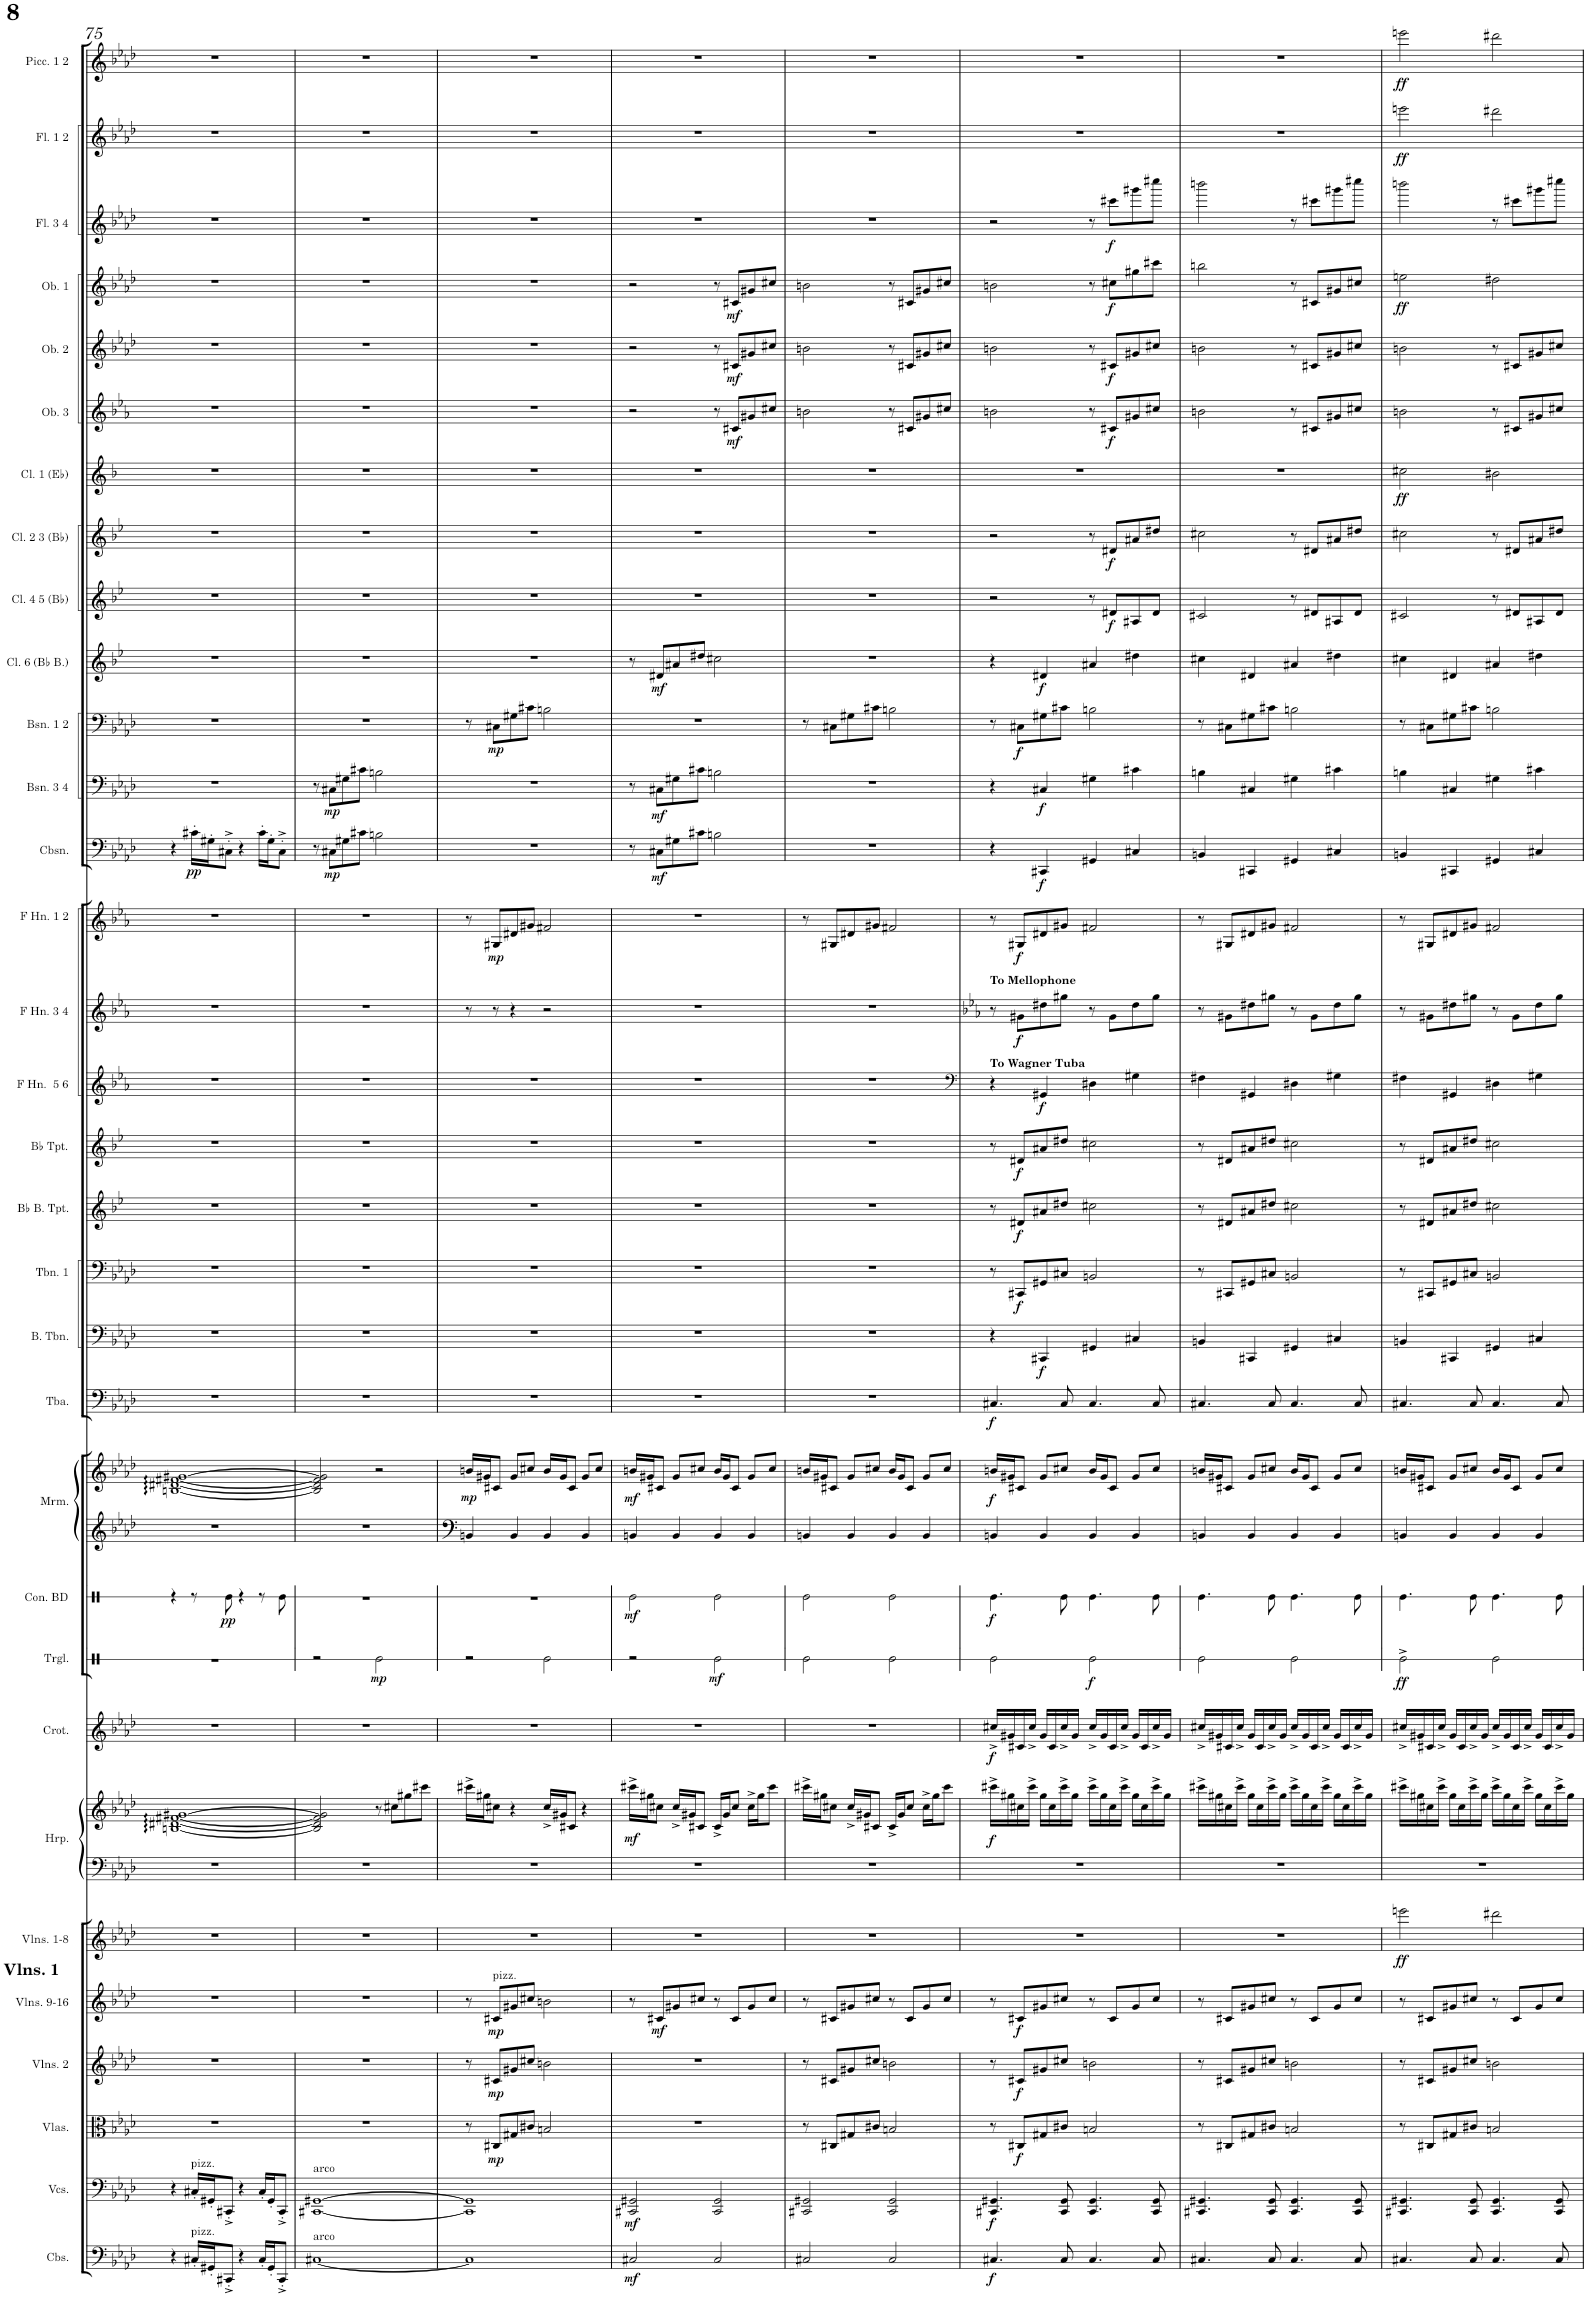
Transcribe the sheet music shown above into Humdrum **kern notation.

**kern	**dynam	**kern	**dynam	**kern	**dynam	**kern	**dynam	**kern	**dynam	**kern	**dynam	**kern	**kern	**dynam	**kern	**dynam	**kern	**dynam	**kern	**dynam	**kern	**kern	**dynam	**kern	**dynam	**kern	**dynam	**kern	**dynam	**kern	**dynam	**kern	**dynam	**kern	**dynam	**kern	**dynam	**kern	**dynam	**kern	**dynam	**kern	**dynam	**kern	**dynam	**kern	**dynam	**kern	**dynam	**kern	**dynam	**kern	**dynam	**kern	**dynam	**kern	**dynam	**kern	**dynam	**kern	**dynam	**kern	**dynam	**kern	**dynam
*part32	*part32	*part31	*part31	*part30	*part30	*part29	*part29	*part28	*part28	*part27	*part27	*part26	*part26	*part26	*part25	*part25	*part24	*part24	*part23	*part23	*part22	*part22	*part22	*part21	*part21	*part20	*part20	*part19	*part19	*part18	*part18	*part17	*part17	*part16	*part16	*part15	*part15	*part14	*part14	*part13	*part13	*part12	*part12	*part11	*part11	*part10	*part10	*part9	*part9	*part8	*part8	*part7	*part7	*part6	*part6	*part5	*part5	*part4	*part4	*part3	*part3	*part2	*part2	*part1	*part1
*staff34	*staff34	*staff33	*staff33	*staff32	*staff32	*staff31	*staff31	*staff30	*staff30	*staff29	*staff29	*staff28	*staff27	*staff27/28	*staff26	*staff26	*staff25	*staff25	*staff24	*staff24	*staff23	*staff22	*staff22/23	*staff21	*staff21	*staff20	*staff20	*staff19	*staff19	*staff18	*staff18	*staff17	*staff17	*staff16	*staff16	*staff15	*staff15	*staff14	*staff14	*staff13	*staff13	*staff12	*staff12	*staff11	*staff11	*staff10	*staff10	*staff9	*staff9	*staff8	*staff8	*staff7	*staff7	*staff6	*staff6	*staff5	*staff5	*staff4	*staff4	*staff3	*staff3	*staff2	*staff2	*staff1	*staff1
*I"Contrabasses	*	*I"Violoncellos	*	*I"Violas	*	*I"Violins 2	*	*I"Violins 1	*	*I"Violins 1-8	*	*I"Harp	*	*	*I"Crotales	*	*I"Triangle	*	*I"Concert Bass Drum	*	*I"Marimba	*	*	*I"Tuba	*	*I"Trombone 2	*	*I"Trombone 1	*	*I"Bb Bass Trumpet	*	*I"Bb Trumpet	*	*I"F Horn 5 &amp; 6	*	*I"F Horn 3 &amp; 4	*	*I"F Horn 1 &amp; 2	*	*I"Contrabassoon	*	*I"Bassoon 3 &amp; 4	*	*I"Bassoon 1 &amp; 2	*	*I"Clarinet 6 (Bb Bass)	*	*I"Clarinet 4 &amp; 5 (Bb)	*	*I"Clarinet 2 &amp; 3 (Bb)	*	*I"Clarinet 1 (Eb)	*	*I"Oboe 3 (E. Hn.)	*	*I"Oboe 2	*	*I"Oboe 1	*	*I"Flute 3 &amp; 4	*	*I"Flute 1 &amp; 2	*	*I"Piccolo 1 &amp; 2	*
*I'Cbs.	*	*I'Vcs.	*	*I'Vlas.	*	*I'Vlns. 2	*	*I'Vlns. 1	*	*I'Vlns. 1-8	*	*I'Hrp.	*	*	*I'Crot.	*	*I'Trgl.	*	*I'Con. BD	*	*I'Mrm.	*	*	*I'Tba.	*	*I'Tbn. 2	*	*I'Tbn. 1	*	*I'Bb B. Tpt.	*	*I'Bb Tpt.	*	*I'F Hn. 5 6	*	*I'F Hn. 3 4	*	*I'F Hn. 1 2	*	*I'Cbsn.	*	*I'Bsn. 3 4	*	*I'Bsn. 1 2	*	*I'Cl. 6 (Bb B.)	*	*I'Cl. 4 5 (Bb)	*	*I'Cl. 2 3 (Bb)	*	*I'Cl. 1 (Eb)	*	*I'Ob. 3	*	*I'Ob. 2	*	*I'Ob. 1	*	*I'Fl. 3 4	*	*I'Fl. 1 2	*	*I'Picc. 1 2	*
!!LO:PB:g=z
*clefF4	*	*clefF4	*	*clefC3	*	*clefG2	*	*clefG2	*	*clefG2	*	*clefF4	*clefG2	*	*clefG2	*	*clefX	*	*clefX	*	*clefG2	*clefG2	*	*clefF4	*	*clefF4	*	*clefF4	*	*clefG2	*	*clefG2	*	*clefG2	*	*clefF4	*	*clefF4	*	*clefF4	*	*clefF4	*	*clefF4	*	*clefG2	*	*clefG2	*	*clefG2	*	*clefG2	*	*clefG2	*	*clefG2	*	*clefG2	*	*clefG2	*	*clefG2	*	*clefG2	*
*Trd7c12	*	*	*	*	*	*	*	*	*	*	*	*	*	*	*Trd-14c-24	*	*	*	*	*	*	*	*	*	*	*	*	*	*	*Trd8c14	*	*Trd1c2	*	*Trd4c7	*	*Trd4c7	*	*Trd4c7	*	*Trd7c12	*	*	*	*	*	*Trd8c14	*	*Trd1c2	*	*Trd1c2	*	*Trd-2c-3	*	*Trd4c7	*	*	*	*	*	*	*	*	*	*Trd-7c-12	*
*k[b-e-a-d-]	*	*k[b-e-a-d-]	*	*k[b-e-a-d-]	*	*k[b-e-a-d-]	*	*k[b-e-a-d-]	*	*k[b-e-a-d-]	*	*k[b-e-a-d-]	*k[b-e-a-d-]	*	*k[b-e-a-d-]	*	*k[]	*	*k[]	*	*k[b-e-a-d-]	*k[b-e-a-d-]	*	*k[b-e-a-d-]	*	*k[b-e-a-d-]	*	*k[b-e-a-d-]	*	*k[b-e-]	*	*k[b-e-]	*	*k[b-e-a-]	*	*k[b-e-a-]	*	*k[b-e-a-]	*	*k[b-e-a-d-]	*	*k[b-e-a-d-]	*	*k[b-e-a-d-]	*	*k[b-e-]	*	*k[b-e-]	*	*k[b-e-]	*	*k[b-]	*	*k[b-e-a-]	*	*k[b-e-a-d-]	*	*k[b-e-a-d-]	*	*k[b-e-a-d-]	*	*k[b-e-a-d-]	*	*k[b-e-a-d-]	*
*M4/4	*	*M4/4	*	*M4/4	*	*M4/4	*	*M4/4	*	*M4/4	*	*M4/4	*M4/4	*	*M4/4	*	*M4/4	*	*M4/4	*	*M4/4	*M4/4	*	*M4/4	*	*M4/4	*	*M4/4	*	*M4/4	*	*M4/4	*	*M4/4	*	*M4/4	*	*M4/4	*	*M4/4	*	*M4/4	*	*M4/4	*	*M4/4	*	*M4/4	*	*M4/4	*	*M4/4	*	*M4/4	*	*M4/4	*	*M4/4	*	*M4/4	*	*M4/4	*	*M4/4	*
=75	=75	=75	=75	=75	=75	=75	=75	=75	=75	=75	=75	=75	=75	=75	=75	=75	=75	=75	=75	=75	=75	=75	=75	=75	=75	=75	=75	=75	=75	=75	=75	=75	=75	=75	=75	=75	=75	=75	=75	=75	=75	=75	=75	=75	=75	=75	=75	=75	=75	=75	=75	=75	=75	=75	=75	=75	=75	=75	=75	=75	=75	=75	=75	=75	=75
!	!	!	!	!	!	!	!	!	!	!LO:TX:b:B:t=Vlns. 1	!	!	!	!	!	!	!	!	!	!	!	!	!	!	!	!	!	!	!	!	!	!	!	!	!	!	!	!	!	!	!	!	!	!	!	!	!	!	!	!	!	!	!	!	!	!	!	!	!	!	!	!	!	!	!
4r	.	4r	.	1r	.	1r	.	1r	.	1r	.	1r	[1Bn [1d#X [1f#X [1g#X	.	1r	.	1r	.	4r	.	1r	[1Bn [1d#X [1f#X [1g#X	.	1r	.	1r	.	1r	.	1r	.	1r	.	1r	.	1r	.	1r	.	4r	.	1r	.	1r	.	1r	.	1r	.	1r	.	1r	.	1r	.	1r	.	1r	.	1r	.	1r	.	1r	.
!	!	!LO:TX:a:t=pizz.	!	!	!	!	!	!	!	!	!	!	!	!	!	!	!	!	!	!	!	!	!	!	!	!	!	!	!	!	!	!	!	!	!	!	!	!	!	!	!	!	!	!	!	!	!	!	!	!	!	!	!	!	!	!	!	!	!	!	!	!	!	!	!
!LO:TX:a:t=pizz.	!	!	!	!	!	!	!	!	!	!	!	!	!	!	!	!	!	!	!	!	!	!	!	!	!	!	!	!	!	!	!	!	!	!	!	!	!	!	!	!	!	!	!	!	!	!	!	!	!	!	!	!	!	!	!	!	!	!	!	!	!	!	!	!	!
!	!	!	!	!	!	!	!	!	!	!	!	!	!	!	!	!	!	!	!	!	!	!	!	!	!	!	!	!	!	!	!	!	!	!	!	!	!	!	!	!	!LO:DY:b	!	!	!	!	!	!	!	!	!	!	!	!	!	!	!	!	!	!	!	!	!	!	!	!
16C#X'/LL	.	16C#X'/LL	.	.	.	.	.	.	.	.	.	.	.	.	.	.	.	.	8r	.	.	.	.	.	.	.	.	.	.	.	.	.	.	.	.	.	.	.	.	16c#X'\LL	pp	.	.	.	.	.	.	.	.	.	.	.	.	.	.	.	.	.	.	.	.	.	.	.	.
16GG#X'/J	.	16GG#X'/J	.	.	.	.	.	.	.	.	.	.	.	.	.	.	.	.	.	.	.	.	.	.	.	.	.	.	.	.	.	.	.	.	.	.	.	.	.	16G#X'\J	.	.	.	.	.	.	.	.	.	.	.	.	.	.	.	.	.	.	.	.	.	.	.	.	.
!	!	!	!	!	!	!	!	!	!	!	!	!	!	!	!	!	!	!	!	!LO:DY:b	!	!	!	!	!	!	!	!	!	!	!	!	!	!	!	!	!	!	!	!	!	!	!	!	!	!	!	!	!	!	!	!	!	!	!	!	!	!	!	!	!	!	!	!	!
8CC#X'^/J	.	8CC#X'^/J	.	.	.	.	.	.	.	.	.	.	.	.	.	.	.	.	8Re\	pp	.	.	.	.	.	.	.	.	.	.	.	.	.	.	.	.	.	.	.	8C#X'^\J	.	.	.	.	.	.	.	.	.	.	.	.	.	.	.	.	.	.	.	.	.	.	.	.	.
4r	.	4r	.	.	.	.	.	.	.	.	.	.	.	.	.	.	.	.	4r	.	.	.	.	.	.	.	.	.	.	.	.	.	.	.	.	.	.	.	.	4r	.	.	.	.	.	.	.	.	.	.	.	.	.	.	.	.	.	.	.	.	.	.	.	.	.
16C#'/LL	.	16C#'/LL	.	.	.	.	.	.	.	.	.	.	.	.	.	.	.	.	8r	.	.	.	.	.	.	.	.	.	.	.	.	.	.	.	.	.	.	.	.	16c#'\LL	.	.	.	.	.	.	.	.	.	.	.	.	.	.	.	.	.	.	.	.	.	.	.	.	.
16GG#'/J	.	16GG#'/J	.	.	.	.	.	.	.	.	.	.	.	.	.	.	.	.	.	.	.	.	.	.	.	.	.	.	.	.	.	.	.	.	.	.	.	.	.	16G#'\J	.	.	.	.	.	.	.	.	.	.	.	.	.	.	.	.	.	.	.	.	.	.	.	.	.
8CC#'^/J	.	8CC#'^/J	.	.	.	.	.	.	.	.	.	.	.	.	.	.	.	.	8Re\	.	.	.	.	.	.	.	.	.	.	.	.	.	.	.	.	.	.	.	.	8C#'^\J	.	.	.	.	.	.	.	.	.	.	.	.	.	.	.	.	.	.	.	.	.	.	.	.	.
=76	=76	=76	=76	=76	=76	=76	=76	=76	=76	=76	=76	=76	=76	=76	=76	=76	=76	=76	=76	=76	=76	=76	=76	=76	=76	=76	=76	=76	=76	=76	=76	=76	=76	=76	=76	=76	=76	=76	=76	=76	=76	=76	=76	=76	=76	=76	=76	=76	=76	=76	=76	=76	=76	=76	=76	=76	=76	=76	=76	=76	=76	=76	=76	=76	=76
!	!	!LO:TX:a:t=arco	!	!	!	!	!	!	!	!	!	!	!	!	!	!	!	!	!	!	!	!	!	!	!	!	!	!	!	!	!	!	!	!	!	!	!	!	!	!	!	!	!	!	!	!	!	!	!	!	!	!	!	!	!	!	!	!	!	!	!	!	!	!	!
!LO:TX:a:t=arco	!	!	!	!	!	!	!	!	!	!	!	!	!	!	!	!	!	!	!	!	!	!	!	!	!	!	!	!	!	!	!	!	!	!	!	!	!	!	!	!	!	!	!	!	!	!	!	!	!	!	!	!	!	!	!	!	!	!	!	!	!	!	!	!	!
[1C#X	.	[1CC#X [1GG#X	.	1r	.	1r	.	1r	.	1r	.	1r	2B/] 2d#/] 2f#/] 2g#/]	.	1r	.	2r	.	1r	.	1r	2B/] 2d#/] 2f#/] 2g#/]	.	1r	.	1r	.	1r	.	1r	.	1r	.	1r	.	1r	.	1r	.	8r	.	8r	.	1r	.	1r	.	1r	.	1r	.	1r	.	1r	.	1r	.	1r	.	1r	.	1r	.	1r	.
!	!	!	!	!	!	!	!	!	!	!	!	!	!	!	!	!	!	!	!	!	!	!	!	!	!	!	!	!	!	!	!	!	!	!	!	!	!	!	!	!	!LO:DY:b	!	!LO:DY:b	!	!	!	!	!	!	!	!	!	!	!	!	!	!	!	!	!	!	!	!	!	!
.	.	.	.	.	.	.	.	.	.	.	.	.	.	.	.	.	.	.	.	.	.	.	.	.	.	.	.	.	.	.	.	.	.	.	.	.	.	.	.	8C#X\L	mp	8C#X\L	mp	.	.	.	.	.	.	.	.	.	.	.	.	.	.	.	.	.	.	.	.	.	.
.	.	.	.	.	.	.	.	.	.	.	.	.	.	.	.	.	.	.	.	.	.	.	.	.	.	.	.	.	.	.	.	.	.	.	.	.	.	.	.	8G#X\	.	8G#X\	.	.	.	.	.	.	.	.	.	.	.	.	.	.	.	.	.	.	.	.	.	.	.
.	.	.	.	.	.	.	.	.	.	.	.	.	.	.	.	.	.	.	.	.	.	.	.	.	.	.	.	.	.	.	.	.	.	.	.	.	.	.	.	8c#X\J	.	8c#X\J	.	.	.	.	.	.	.	.	.	.	.	.	.	.	.	.	.	.	.	.	.	.	.
!	!	!	!	!	!	!	!	!	!	!	!	!	!	!	!	!	!	!LO:DY:b	!	!	!	!	!	!	!	!	!	!	!	!	!	!	!	!	!	!	!	!	!	!	!	!	!	!	!	!	!	!	!	!	!	!	!	!	!	!	!	!	!	!	!	!	!	!	!
.	.	.	.	.	.	.	.	.	.	.	.	.	8r	.	.	.	2Re\	mp	.	.	.	2r	.	.	.	.	.	.	.	.	.	.	.	.	.	.	.	.	.	2Bn\	.	2Bn\	.	.	.	.	.	.	.	.	.	.	.	.	.	.	.	.	.	.	.	.	.	.	.
.	.	.	.	.	.	.	.	.	.	.	.	.	8cc#X\L	.	.	.	.	.	.	.	.	.	.	.	.	.	.	.	.	.	.	.	.	.	.	.	.	.	.	.	.	.	.	.	.	.	.	.	.	.	.	.	.	.	.	.	.	.	.	.	.	.	.	.	.
.	.	.	.	.	.	.	.	.	.	.	.	.	8gg#X\	.	.	.	.	.	.	.	.	.	.	.	.	.	.	.	.	.	.	.	.	.	.	.	.	.	.	.	.	.	.	.	.	.	.	.	.	.	.	.	.	.	.	.	.	.	.	.	.	.	.	.	.
.	.	.	.	.	.	.	.	.	.	.	.	.	8ccc#X\J	.	.	.	.	.	.	.	.	.	.	.	.	.	.	.	.	.	.	.	.	.	.	.	.	.	.	.	.	.	.	.	.	.	.	.	.	.	.	.	.	.	.	.	.	.	.	.	.	.	.	.	.
=77	=77	=77	=77	=77	=77	=77	=77	=77	=77	=77	=77	=77	=77	=77	=77	=77	=77	=77	=77	=77	=77	=77	=77	=77	=77	=77	=77	=77	=77	=77	=77	=77	=77	=77	=77	=77	=77	=77	=77	=77	=77	=77	=77	=77	=77	=77	=77	=77	=77	=77	=77	=77	=77	=77	=77	=77	=77	=77	=77	=77	=77	=77	=77	=77	=77
!	!	!	!	!	!	!	!	!	!	!	!	!	!	!	!	!	!	!	!	!	!	!	!LO:DY:b	!	!	!	!	!	!	!	!	!	!	!	!	!	!	!	!	!	!	!	!	!	!	!	!	!	!	!	!	!	!	!	!	!	!	!	!	!	!	!	!	!	!
1C#]	.	1CC#] 1GG#]	.	8r	.	8r	.	8r	.	1r	.	1r	16ccc#X^\LL	.	1r	.	2r	.	1r	.	4BBn/	16bn/LL	mp	1r	.	1r	.	1r	.	1r	.	1r	.	1r	.	8r	.	8r	.	1r	.	1r	.	8r	.	1r	.	1r	.	1r	.	1r	.	1r	.	1r	.	1r	.	1r	.	1r	.	1r	.
.	.	.	.	.	.	.	.	.	.	.	.	.	16gg#X\J	.	.	.	.	.	.	.	.	16g#X/J	.	.	.	.	.	.	.	.	.	.	.	.	.	.	.	.	.	.	.	.	.	.	.	.	.	.	.	.	.	.	.	.	.	.	.	.	.	.	.	.	.	.	.
!	!	!	!	!	!	!	!	!LO:TX:a:t=pizz.	!	!	!	!	!	!	!	!	!	!	!	!	!	!	!	!	!	!	!	!	!	!	!	!	!	!	!	!	!	!	!	!	!	!	!	!	!	!	!	!	!	!	!	!	!	!	!	!	!	!	!	!	!	!	!	!	!
!	!	!	!	!	!LO:DY:b	!	!LO:DY:b	!	!LO:DY:b	!	!	!	!	!	!	!	!	!	!	!	!	!	!	!	!	!	!	!	!	!	!	!	!	!	!	!	!	!	!LO:DY:b	!	!	!	!	!	!LO:DY:b	!	!	!	!	!	!	!	!	!	!	!	!	!	!	!	!	!	!	!	!
.	.	.	.	8C#X/L	mp	8c#X/L	mp	8c#X/L	mp	.	.	.	8cc#X\J	.	.	.	.	.	.	.	.	8c#X/J	.	.	.	.	.	.	.	.	.	.	.	.	.	8r	.	8G#X/L	mp	.	.	.	.	8C#X\L	mp	.	.	.	.	.	.	.	.	.	.	.	.	.	.	.	.	.	.	.	.
.	.	.	.	8G#X/	.	8g#X/	.	8g#X/	.	.	.	.	4r	.	.	.	.	.	.	.	4BB/	8g#/L	.	.	.	.	.	.	.	.	.	.	.	.	.	4r	.	8d#X/	.	.	.	.	.	8G#X\	.	.	.	.	.	.	.	.	.	.	.	.	.	.	.	.	.	.	.	.	.
.	.	.	.	8c#X/J	.	8cc#X/J	.	8cc#X/J	.	.	.	.	.	.	.	.	.	.	.	.	.	8cc#X/J	.	.	.	.	.	.	.	.	.	.	.	.	.	.	.	8g#X/J	.	.	.	.	.	8c#X\J	.	.	.	.	.	.	.	.	.	.	.	.	.	.	.	.	.	.	.	.	.
.	.	.	.	2Bn/	.	2bn\	.	2bn\	.	.	.	.	16cc#^/LL	.	.	.	2Re\	.	.	.	4BB/	16b/LL	.	.	.	.	.	.	.	.	.	.	.	.	.	2r	.	2f#X/	.	.	.	.	.	2Bn\	.	.	.	.	.	.	.	.	.	.	.	.	.	.	.	.	.	.	.	.	.
.	.	.	.	.	.	.	.	.	.	.	.	.	16g#X/J	.	.	.	.	.	.	.	.	16g#/J	.	.	.	.	.	.	.	.	.	.	.	.	.	.	.	.	.	.	.	.	.	.	.	.	.	.	.	.	.	.	.	.	.	.	.	.	.	.	.	.	.	.	.
.	.	.	.	.	.	.	.	.	.	.	.	.	8c#X/J	.	.	.	.	.	.	.	.	8c#/J	.	.	.	.	.	.	.	.	.	.	.	.	.	.	.	.	.	.	.	.	.	.	.	.	.	.	.	.	.	.	.	.	.	.	.	.	.	.	.	.	.	.	.
.	.	.	.	.	.	.	.	.	.	.	.	.	4r	.	.	.	.	.	.	.	4BB/	8g#/L	.	.	.	.	.	.	.	.	.	.	.	.	.	.	.	.	.	.	.	.	.	.	.	.	.	.	.	.	.	.	.	.	.	.	.	.	.	.	.	.	.	.	.
.	.	.	.	.	.	.	.	.	.	.	.	.	.	.	.	.	.	.	.	.	.	8cc#/J	.	.	.	.	.	.	.	.	.	.	.	.	.	.	.	.	.	.	.	.	.	.	.	.	.	.	.	.	.	.	.	.	.	.	.	.	.	.	.	.	.	.	.
=78	=78	=78	=78	=78	=78	=78	=78	=78	=78	=78	=78	=78	=78	=78	=78	=78	=78	=78	=78	=78	=78	=78	=78	=78	=78	=78	=78	=78	=78	=78	=78	=78	=78	=78	=78	=78	=78	=78	=78	=78	=78	=78	=78	=78	=78	=78	=78	=78	=78	=78	=78	=78	=78	=78	=78	=78	=78	=78	=78	=78	=78	=78	=78	=78	=78
!	!LO:DY:b	!	!LO:DY:b	!	!	!	!	!	!	!	!	!	!	!LO:DY:b	!	!	!	!	!	!LO:DY:b	!	!	!LO:DY:b	!	!	!	!	!	!	!	!	!	!	!	!	!	!	!	!	!	!	!	!	!	!	!	!	!	!	!	!	!	!	!	!	!	!	!	!	!	!	!	!	!	!
2C#X/	mf	2CC#X/ 2GG#X/	mf	1r	.	1r	.	8r	.	1r	.	1r	16ccc#X^\LL	mf	1r	.	2r	.	2Re\	mf	4BBn/	16bn/LL	mf	1r	.	1r	.	1r	.	1r	.	1r	.	1r	.	1r	.	1r	.	8r	.	8r	.	1r	.	8r	.	1r	.	1r	.	1r	.	2r	.	2r	.	2r	.	1r	.	1r	.	1r	.
.	.	.	.	.	.	.	.	.	.	.	.	.	16gg#X\J	.	.	.	.	.	.	.	.	16g#X/J	.	.	.	.	.	.	.	.	.	.	.	.	.	.	.	.	.	.	.	.	.	.	.	.	.	.	.	.	.	.	.	.	.	.	.	.	.	.	.	.	.	.	.
!	!	!	!	!	!	!	!	!	!LO:DY:b	!	!	!	!	!	!	!	!	!	!	!	!	!	!	!	!	!	!	!	!	!	!	!	!	!	!	!	!	!	!	!	!LO:DY:b	!	!LO:DY:b	!	!	!	!LO:DY:b	!	!	!	!	!	!	!	!	!	!	!	!	!	!	!	!	!	!
.	.	.	.	.	.	.	.	8c#X/L	mf	.	.	.	8cc#X\J	.	.	.	.	.	.	.	.	8c#X/J	.	.	.	.	.	.	.	.	.	.	.	.	.	.	.	.	.	8C#X\L	mf	8C#X\L	mf	.	.	8d#X/L	mf	.	.	.	.	.	.	.	.	.	.	.	.	.	.	.	.	.	.
.	.	.	.	.	.	.	.	8g#X/	.	.	.	.	16cc#^/LL	.	.	.	.	.	.	.	4BB/	8g#/L	.	.	.	.	.	.	.	.	.	.	.	.	.	.	.	.	.	8G#X\	.	8G#X\	.	.	.	8a#X/	.	.	.	.	.	.	.	.	.	.	.	.	.	.	.	.	.	.	.
.	.	.	.	.	.	.	.	.	.	.	.	.	16g#X/J	.	.	.	.	.	.	.	.	.	.	.	.	.	.	.	.	.	.	.	.	.	.	.	.	.	.	.	.	.	.	.	.	.	.	.	.	.	.	.	.	.	.	.	.	.	.	.	.	.	.	.	.
.	.	.	.	.	.	.	.	8cc#X/J	.	.	.	.	8c#X/J	.	.	.	.	.	.	.	.	8cc#X/J	.	.	.	.	.	.	.	.	.	.	.	.	.	.	.	.	.	8c#X\J	.	8c#X\J	.	.	.	8dd#X/J	.	.	.	.	.	.	.	.	.	.	.	.	.	.	.	.	.	.	.
!	!	!	!	!	!	!	!	!	!	!	!	!	!	!	!	!	!	!LO:DY:b	!	!	!	!	!	!	!	!	!	!	!	!	!	!	!	!	!	!	!	!	!	!	!	!	!	!	!	!	!	!	!	!	!	!	!	!	!	!	!	!	!	!	!	!	!	!	!
2C#/	.	2CC#/ 2GG#/	.	.	.	.	.	8r	.	.	.	.	16c#^/LL	.	.	.	2Re\	mf	2Re\	.	4BB/	16b/LL	.	.	.	.	.	.	.	.	.	.	.	.	.	.	.	.	.	2Bn\	.	2Bn\	.	.	.	2cc#X\	.	.	.	.	.	.	.	8r	.	8r	.	8r	.	.	.	.	.	.	.
.	.	.	.	.	.	.	.	.	.	.	.	.	16g#/J	.	.	.	.	.	.	.	.	16g#/J	.	.	.	.	.	.	.	.	.	.	.	.	.	.	.	.	.	.	.	.	.	.	.	.	.	.	.	.	.	.	.	.	.	.	.	.	.	.	.	.	.	.	.
!	!	!	!	!	!	!	!	!	!	!	!	!	!	!	!	!	!	!	!	!	!	!	!	!	!	!	!	!	!	!	!	!	!	!	!	!	!	!	!	!	!	!	!	!	!	!	!	!	!	!	!	!	!	!	!LO:DY:b	!	!LO:DY:b	!	!LO:DY:b	!	!	!	!	!	!
.	.	.	.	.	.	.	.	8c#/L	.	.	.	.	8cc#/J	.	.	.	.	.	.	.	.	8c#/J	.	.	.	.	.	.	.	.	.	.	.	.	.	.	.	.	.	.	.	.	.	.	.	.	.	.	.	.	.	.	.	8c#X/L	mf	8c#X/L	mf	8c#X/L	mf	.	.	.	.	.	.
.	.	.	.	.	.	.	.	8g#/	.	.	.	.	16cc#^\LL	.	.	.	.	.	.	.	4BB/	8g#/L	.	.	.	.	.	.	.	.	.	.	.	.	.	.	.	.	.	.	.	.	.	.	.	.	.	.	.	.	.	.	.	8g#X/	.	8g#X/	.	8g#X/	.	.	.	.	.	.	.
.	.	.	.	.	.	.	.	.	.	.	.	.	16gg#\J	.	.	.	.	.	.	.	.	.	.	.	.	.	.	.	.	.	.	.	.	.	.	.	.	.	.	.	.	.	.	.	.	.	.	.	.	.	.	.	.	.	.	.	.	.	.	.	.	.	.	.	.
.	.	.	.	.	.	.	.	8cc#/J	.	.	.	.	8ccc#\J	.	.	.	.	.	.	.	.	8cc#/J	.	.	.	.	.	.	.	.	.	.	.	.	.	.	.	.	.	.	.	.	.	.	.	.	.	.	.	.	.	.	.	8cc#X/J	.	8cc#X/J	.	8cc#X/J	.	.	.	.	.	.	.
=79	=79	=79	=79	=79	=79	=79	=79	=79	=79	=79	=79	=79	=79	=79	=79	=79	=79	=79	=79	=79	=79	=79	=79	=79	=79	=79	=79	=79	=79	=79	=79	=79	=79	=79	=79	=79	=79	=79	=79	=79	=79	=79	=79	=79	=79	=79	=79	=79	=79	=79	=79	=79	=79	=79	=79	=79	=79	=79	=79	=79	=79	=79	=79	=79	=79
2C#X/	.	2CC#X/ 2GG#X/	.	8r	.	8r	.	8r	.	1r	.	1r	16ccc#X^\LL	.	1r	.	2Re\	.	2Re\	.	4BBn/	16bn/LL	.	1r	.	1r	.	1r	.	1r	.	1r	.	1r	.	1r	.	8r	.	1r	.	1r	.	8r	.	1r	.	1r	.	1r	.	1r	.	2bn\	.	2bn\	.	2bn\	.	1r	.	1r	.	1r	.
.	.	.	.	.	.	.	.	.	.	.	.	.	16gg#X\J	.	.	.	.	.	.	.	.	16g#X/J	.	.	.	.	.	.	.	.	.	.	.	.	.	.	.	.	.	.	.	.	.	.	.	.	.	.	.	.	.	.	.	.	.	.	.	.	.	.	.	.	.	.	.
.	.	.	.	8C#X/L	.	8c#X/L	.	8c#X/L	.	.	.	.	8cc#X\J	.	.	.	.	.	.	.	.	8c#X/J	.	.	.	.	.	.	.	.	.	.	.	.	.	.	.	8G#X/L	.	.	.	.	.	8C#X\L	.	.	.	.	.	.	.	.	.	.	.	.	.	.	.	.	.	.	.	.	.
.	.	.	.	8G#X/	.	8g#X/	.	8g#X/	.	.	.	.	16cc#^/LL	.	.	.	.	.	.	.	4BB/	8g#/L	.	.	.	.	.	.	.	.	.	.	.	.	.	.	.	8d#X/	.	.	.	.	.	8G#X\	.	.	.	.	.	.	.	.	.	.	.	.	.	.	.	.	.	.	.	.	.
.	.	.	.	.	.	.	.	.	.	.	.	.	16g#X/J	.	.	.	.	.	.	.	.	.	.	.	.	.	.	.	.	.	.	.	.	.	.	.	.	.	.	.	.	.	.	.	.	.	.	.	.	.	.	.	.	.	.	.	.	.	.	.	.	.	.	.	.
.	.	.	.	8c#X/J	.	8cc#X/J	.	8cc#X/J	.	.	.	.	8c#X/J	.	.	.	.	.	.	.	.	8cc#X/J	.	.	.	.	.	.	.	.	.	.	.	.	.	.	.	8g#X/J	.	.	.	.	.	8c#X\J	.	.	.	.	.	.	.	.	.	.	.	.	.	.	.	.	.	.	.	.	.
2C#/	.	2CC#/ 2GG#/	.	2Bn/	.	2bn\	.	8r	.	.	.	.	16c#^/LL	.	.	.	2Re\	.	2Re\	.	4BB/	16b/LL	.	.	.	.	.	.	.	.	.	.	.	.	.	.	.	2f#X/	.	.	.	.	.	2Bn\	.	.	.	.	.	.	.	.	.	8r	.	8r	.	8r	.	.	.	.	.	.	.
.	.	.	.	.	.	.	.	.	.	.	.	.	16g#/J	.	.	.	.	.	.	.	.	16g#/J	.	.	.	.	.	.	.	.	.	.	.	.	.	.	.	.	.	.	.	.	.	.	.	.	.	.	.	.	.	.	.	.	.	.	.	.	.	.	.	.	.	.	.
.	.	.	.	.	.	.	.	8c#/L	.	.	.	.	8cc#/J	.	.	.	.	.	.	.	.	8c#/J	.	.	.	.	.	.	.	.	.	.	.	.	.	.	.	.	.	.	.	.	.	.	.	.	.	.	.	.	.	.	.	8c#X/L	.	8c#X/L	.	8c#X/L	.	.	.	.	.	.	.
.	.	.	.	.	.	.	.	8g#/	.	.	.	.	16cc#^\LL	.	.	.	.	.	.	.	4BB/	8g#/L	.	.	.	.	.	.	.	.	.	.	.	.	.	.	.	.	.	.	.	.	.	.	.	.	.	.	.	.	.	.	.	8g#X/	.	8g#X/	.	8g#X/	.	.	.	.	.	.	.
.	.	.	.	.	.	.	.	.	.	.	.	.	16gg#\J	.	.	.	.	.	.	.	.	.	.	.	.	.	.	.	.	.	.	.	.	.	.	.	.	.	.	.	.	.	.	.	.	.	.	.	.	.	.	.	.	.	.	.	.	.	.	.	.	.	.	.	.
.	.	.	.	.	.	.	.	8cc#/J	.	.	.	.	8ccc#\J	.	.	.	.	.	.	.	.	8cc#/J	.	.	.	.	.	.	.	.	.	.	.	.	.	.	.	.	.	.	.	.	.	.	.	.	.	.	.	.	.	.	.	8cc#X/J	.	8cc#X/J	.	8cc#X/J	.	.	.	.	.	.	.
=80	=80	=80	=80	=80	=80	=80	=80	=80	=80	=80	=80	=80	=80	=80	=80	=80	=80	=80	=80	=80	=80	=80	=80	=80	=80	=80	=80	=80	=80	=80	=80	=80	=80	=80	=80	=80	=80	=80	=80	=80	=80	=80	=80	=80	=80	=80	=80	=80	=80	=80	=80	=80	=80	=80	=80	=80	=80	=80	=80	=80	=80	=80	=80	=80	=80
*	*	*	*	*	*	*	*	*	*	*	*	*	*	*	*	*	*	*	*	*	*	*	*	*	*	*	*	*	*	*	*	*	*	*clefF4	*	*	*	*	*	*	*	*	*	*	*	*	*	*	*	*	*	*	*	*	*	*	*	*	*	*	*	*	*	*	*
*	*	*	*	*	*	*	*	*	*	*	*	*	*	*	*	*	*	*	*	*	*	*	*	*	*	*	*	*	*	*	*	*	*	*	*	*k[b-e-a-]	*	*	*	*	*	*	*	*	*	*	*	*	*	*	*	*	*	*	*	*	*	*	*	*	*	*	*	*	*
!	!	!	!	!	!	!	!	!	!	!	!	!	!	!	!	!	!	!	!	!	!	!	!	!	!	!	!	!	!	!	!	!	!	!	!	!LO:TX:a:B:t=To Mellophone	!	!	!	!	!	!	!	!	!	!	!	!	!	!	!	!	!	!	!	!	!	!	!	!	!	!	!	!	!
!	!	!	!	!	!	!	!	!	!	!	!	!	!	!	!	!	!	!	!	!	!	!	!	!	!	!	!	!	!	!	!	!	!	!LO:TX:a:B:t=To Wagner Tuba	!	!	!	!	!	!	!	!	!	!	!	!	!	!	!	!	!	!	!	!	!	!	!	!	!	!	!	!	!	!	!
!	!LO:DY:b	!	!LO:DY:b	!	!	!	!	!	!	!	!	!	!	!LO:DY:b	!	!LO:DY:b	!	!	!	!LO:DY:b	!	!	!LO:DY:b	!	!LO:DY:b	!	!	!	!	!	!	!	!	!	!	!	!	!	!	!	!	!	!	!	!	!	!	!	!	!	!	!	!	!	!	!	!	!	!	!	!	!	!	!	!
4.C#X/	f	4.CC#X/ 4.GG#X/	f	8r	.	8r	.	8r	.	1r	.	1r	16ccc#X^\LL	f	16cc#X^/LL	f	2Re\	.	4.Re\	f	4BBn/	16bn/LL	f	4.C#X/	f	4r	.	8r	.	8r	.	8r	.	4r	.	8r	.	8r	.	4r	.	4r	.	8r	.	4r	.	2r	.	2r	.	1r	.	2bn\	.	2bn\	.	2bn\	.	2r	.	1r	.	1r	.
.	.	.	.	.	.	.	.	.	.	.	.	.	16gg#X\	.	16g#X/	.	.	.	.	.	.	16g#X/J	.	.	.	.	.	.	.	.	.	.	.	.	.	.	.	.	.	.	.	.	.	.	.	.	.	.	.	.	.	.	.	.	.	.	.	.	.	.	.	.	.	.	.
!	!	!	!	!	!LO:DY:b	!	!LO:DY:b	!	!LO:DY:b	!	!	!	!	!	!	!	!	!	!	!	!	!	!	!	!	!	!	!	!LO:DY:b	!	!LO:DY:b	!	!LO:DY:b	!	!	!	!LO:DY:b	!	!LO:DY:b	!	!	!	!	!	!LO:DY:b	!	!	!	!	!	!	!	!	!	!	!	!	!	!	!	!	!	!	!	!
.	.	.	.	8C#X/L	f	8c#X/L	f	8c#X/L	f	.	.	.	16cc#X\	.	16c#X/	.	.	.	.	.	.	8c#X/J	.	.	.	.	.	8CC#X/L	f	8d#X/L	f	8d#X/L	f	.	.	8g#X\L	f	8G#X/L	f	.	.	.	.	8C#X\L	f	.	.	.	.	.	.	.	.	.	.	.	.	.	.	.	.	.	.	.	.
.	.	.	.	.	.	.	.	.	.	.	.	.	16ccc#^\JJ	.	16cc#^/JJ	.	.	.	.	.	.	.	.	.	.	.	.	.	.	.	.	.	.	.	.	.	.	.	.	.	.	.	.	.	.	.	.	.	.	.	.	.	.	.	.	.	.	.	.	.	.	.	.	.	.
!	!	!	!	!	!	!	!	!	!	!	!	!	!	!	!	!	!	!	!	!	!	!	!	!	!	!	!LO:DY:b	!	!	!	!	!	!	!	!LO:DY:b	!	!	!	!	!	!LO:DY:b	!	!LO:DY:b	!	!	!	!LO:DY:b	!	!	!	!	!	!	!	!	!	!	!	!	!	!	!	!	!	!
.	.	.	.	8G#X/	.	8g#X/	.	8g#X/	.	.	.	.	16gg#\LL	.	16g#/LL	.	.	.	.	.	4BB/	8g#/L	.	.	.	4CC#X/	f	8GG#X/	.	8a#X/	.	8a#X/	.	4GG#X/	f	8dd#X\	.	8d#X/	.	4CC#X/	f	4C#X/	f	8G#X\	.	4d#X/	f	.	.	.	.	.	.	.	.	.	.	.	.	.	.	.	.	.	.
.	.	.	.	.	.	.	.	.	.	.	.	.	16cc#\	.	16c#/	.	.	.	.	.	.	.	.	.	.	.	.	.	.	.	.	.	.	.	.	.	.	.	.	.	.	.	.	.	.	.	.	.	.	.	.	.	.	.	.	.	.	.	.	.	.	.	.	.	.
8C#/	.	8CC#/ 8GG#/	.	8c#X/J	.	8cc#X/J	.	8cc#X/J	.	.	.	.	16ccc#^\	.	16cc#^/	.	.	.	8Re\	.	.	8cc#X/J	.	8C#/	.	.	.	8C#X/J	.	8dd#X/J	.	8dd#X/J	.	.	.	8gg#X\J	.	8g#X/J	.	.	.	.	.	8c#X\J	.	.	.	.	.	.	.	.	.	.	.	.	.	.	.	.	.	.	.	.	.
.	.	.	.	.	.	.	.	.	.	.	.	.	16gg#\JJ	.	16g#/JJ	.	.	.	.	.	.	.	.	.	.	.	.	.	.	.	.	.	.	.	.	.	.	.	.	.	.	.	.	.	.	.	.	.	.	.	.	.	.	.	.	.	.	.	.	.	.	.	.	.	.
!	!	!	!	!	!	!	!	!	!	!	!	!	!	!	!	!	!	!LO:DY:b	!	!	!	!	!	!	!	!	!	!	!	!	!	!	!	!	!	!	!	!	!	!	!	!	!	!	!	!	!	!	!	!	!	!	!	!	!	!	!	!	!	!	!	!	!	!	!
4.C#/	.	4.CC#/ 4.GG#/	.	2Bn/	.	2bn\	.	8r	.	.	.	.	16ccc#^\LL	.	16cc#^/LL	.	2Re\	f	4.Re\	.	4BB/	16b/LL	.	4.C#/	.	4GG#X/	.	2BBn/	.	2cc#X\	.	2cc#X\	.	4D#X\	.	8r	.	2f#X/	.	4GG#X/	.	4G#X\	.	2Bn\	.	4a#X/	.	8r	.	8r	.	.	.	8r	.	8r	.	8r	.	8r	.	.	.	.	.
.	.	.	.	.	.	.	.	.	.	.	.	.	16gg#\	.	16g#/	.	.	.	.	.	.	16g#/J	.	.	.	.	.	.	.	.	.	.	.	.	.	.	.	.	.	.	.	.	.	.	.	.	.	.	.	.	.	.	.	.	.	.	.	.	.	.	.	.	.	.	.
!	!	!	!	!	!	!	!	!	!	!	!	!	!	!	!	!	!	!	!	!	!	!	!	!	!	!	!	!	!	!	!	!	!	!	!	!	!	!	!	!	!	!	!	!	!	!	!	!	!LO:DY:b	!	!LO:DY:b	!	!	!	!LO:DY:b	!	!LO:DY:b	!	!LO:DY:b	!	!LO:DY:b	!	!	!	!
.	.	.	.	.	.	.	.	8c#/L	.	.	.	.	16cc#\	.	16c#/	.	.	.	.	.	.	8c#/J	.	.	.	.	.	.	.	.	.	.	.	.	.	8g#\L	.	.	.	.	.	.	.	.	.	.	.	8d#X/L	f	8d#X/L	f	.	.	8c#X/L	f	8c#X/L	f	8cc#X\L	f	8ccc#X\L	f	.	.	.	.
.	.	.	.	.	.	.	.	.	.	.	.	.	16ccc#^\JJ	.	16cc#^/JJ	.	.	.	.	.	.	.	.	.	.	.	.	.	.	.	.	.	.	.	.	.	.	.	.	.	.	.	.	.	.	.	.	.	.	.	.	.	.	.	.	.	.	.	.	.	.	.	.	.	.
.	.	.	.	.	.	.	.	8g#/	.	.	.	.	16gg#\LL	.	16g#/LL	.	.	.	.	.	4BB/	8g#/L	.	.	.	4C#X/	.	.	.	.	.	.	.	4G#X\	.	8dd#\	.	.	.	4C#X/	.	4c#X\	.	.	.	4dd#X\	.	8A#X/	.	8a#X/	.	.	.	8g#X/	.	8g#X/	.	8gg#X\	.	8ggg#X\	.	.	.	.	.
.	.	.	.	.	.	.	.	.	.	.	.	.	16cc#\	.	16c#/	.	.	.	.	.	.	.	.	.	.	.	.	.	.	.	.	.	.	.	.	.	.	.	.	.	.	.	.	.	.	.	.	.	.	.	.	.	.	.	.	.	.	.	.	.	.	.	.	.	.
8C#/	.	8CC#/ 8GG#/	.	.	.	.	.	8cc#/J	.	.	.	.	16ccc#^\	.	16cc#^/	.	.	.	8Re\	.	.	8cc#/J	.	8C#/	.	.	.	.	.	.	.	.	.	.	.	8gg#\J	.	.	.	.	.	.	.	.	.	.	.	8d#/J	.	8dd#X/J	.	.	.	8cc#X/J	.	8cc#X/J	.	8ccc#X\J	.	8cccc#X\J	.	.	.	.	.
.	.	.	.	.	.	.	.	.	.	.	.	.	16gg#\JJ	.	16g#/JJ	.	.	.	.	.	.	.	.	.	.	.	.	.	.	.	.	.	.	.	.	.	.	.	.	.	.	.	.	.	.	.	.	.	.	.	.	.	.	.	.	.	.	.	.	.	.	.	.	.	.
=81	=81	=81	=81	=81	=81	=81	=81	=81	=81	=81	=81	=81	=81	=81	=81	=81	=81	=81	=81	=81	=81	=81	=81	=81	=81	=81	=81	=81	=81	=81	=81	=81	=81	=81	=81	=81	=81	=81	=81	=81	=81	=81	=81	=81	=81	=81	=81	=81	=81	=81	=81	=81	=81	=81	=81	=81	=81	=81	=81	=81	=81	=81	=81	=81	=81
4.C#X/	.	4.CC#X/ 4.GG#X/	.	8r	.	8r	.	8r	.	1r	.	1r	16ccc#X^\LL	.	16cc#X^/LL	.	2Re\	.	4.Re\	.	4BBn/	16bn/LL	.	4.C#X/	.	4BBn/	.	8r	.	8r	.	8r	.	4F#X\	.	8r	.	8r	.	4BBn/	.	4Bn\	.	8r	.	4cc#X\	.	2c#X/	.	2cc#X\	.	1r	.	2bn\	.	2bn\	.	2bbn\	.	2bbbn\	.	1r	.	1r	.
.	.	.	.	.	.	.	.	.	.	.	.	.	16gg#X\	.	16g#X/	.	.	.	.	.	.	16g#X/J	.	.	.	.	.	.	.	.	.	.	.	.	.	.	.	.	.	.	.	.	.	.	.	.	.	.	.	.	.	.	.	.	.	.	.	.	.	.	.	.	.	.	.
.	.	.	.	8C#X/L	.	8c#X/L	.	8c#X/L	.	.	.	.	16cc#X\	.	16c#X/	.	.	.	.	.	.	8c#X/J	.	.	.	.	.	8CC#X/L	.	8d#X/L	.	8d#X/L	.	.	.	8g#X\L	.	8G#X/L	.	.	.	.	.	8C#X\L	.	.	.	.	.	.	.	.	.	.	.	.	.	.	.	.	.	.	.	.	.
.	.	.	.	.	.	.	.	.	.	.	.	.	16ccc#^\JJ	.	16cc#^/JJ	.	.	.	.	.	.	.	.	.	.	.	.	.	.	.	.	.	.	.	.	.	.	.	.	.	.	.	.	.	.	.	.	.	.	.	.	.	.	.	.	.	.	.	.	.	.	.	.	.	.
.	.	.	.	8G#X/	.	8g#X/	.	8g#X/	.	.	.	.	16gg#\LL	.	16g#/LL	.	.	.	.	.	4BB/	8g#/L	.	.	.	4CC#X/	.	8GG#X/	.	8a#X/	.	8a#X/	.	4GG#X/	.	8dd#X\	.	8d#X/	.	4CC#X/	.	4C#X/	.	8G#X\	.	4d#X/	.	.	.	.	.	.	.	.	.	.	.	.	.	.	.	.	.	.	.
.	.	.	.	.	.	.	.	.	.	.	.	.	16cc#\	.	16c#/	.	.	.	.	.	.	.	.	.	.	.	.	.	.	.	.	.	.	.	.	.	.	.	.	.	.	.	.	.	.	.	.	.	.	.	.	.	.	.	.	.	.	.	.	.	.	.	.	.	.
8C#/	.	8CC#/ 8GG#/	.	8c#X/J	.	8cc#X/J	.	8cc#X/J	.	.	.	.	16ccc#^\	.	16cc#^/	.	.	.	8Re\	.	.	8cc#X/J	.	8C#/	.	.	.	8C#X/J	.	8dd#X/J	.	8dd#X/J	.	.	.	8gg#X\J	.	8g#X/J	.	.	.	.	.	8c#X\J	.	.	.	.	.	.	.	.	.	.	.	.	.	.	.	.	.	.	.	.	.
.	.	.	.	.	.	.	.	.	.	.	.	.	16gg#\JJ	.	16g#/JJ	.	.	.	.	.	.	.	.	.	.	.	.	.	.	.	.	.	.	.	.	.	.	.	.	.	.	.	.	.	.	.	.	.	.	.	.	.	.	.	.	.	.	.	.	.	.	.	.	.	.
4.C#/	.	4.CC#/ 4.GG#/	.	2Bn/	.	2bn\	.	8r	.	.	.	.	16ccc#^\LL	.	16cc#^/LL	.	2Re\	.	4.Re\	.	4BB/	16b/LL	.	4.C#/	.	4GG#X/	.	2BBn/	.	2cc#X\	.	2cc#X\	.	4D#X\	.	8r	.	2f#X/	.	4GG#X/	.	4G#X\	.	2Bn\	.	4a#X/	.	8r	.	8r	.	.	.	8r	.	8r	.	8r	.	8r	.	.	.	.	.
.	.	.	.	.	.	.	.	.	.	.	.	.	16gg#\	.	16g#/	.	.	.	.	.	.	16g#/J	.	.	.	.	.	.	.	.	.	.	.	.	.	.	.	.	.	.	.	.	.	.	.	.	.	.	.	.	.	.	.	.	.	.	.	.	.	.	.	.	.	.	.
.	.	.	.	.	.	.	.	8c#/L	.	.	.	.	16cc#\	.	16c#/	.	.	.	.	.	.	8c#/J	.	.	.	.	.	.	.	.	.	.	.	.	.	8g#\L	.	.	.	.	.	.	.	.	.	.	.	8d#X/L	.	8d#X/L	.	.	.	8c#X/L	.	8c#X/L	.	8c#X/L	.	8ccc#X\L	.	.	.	.	.
.	.	.	.	.	.	.	.	.	.	.	.	.	16ccc#^\JJ	.	16cc#^/JJ	.	.	.	.	.	.	.	.	.	.	.	.	.	.	.	.	.	.	.	.	.	.	.	.	.	.	.	.	.	.	.	.	.	.	.	.	.	.	.	.	.	.	.	.	.	.	.	.	.	.
.	.	.	.	.	.	.	.	8g#/	.	.	.	.	16gg#\LL	.	16g#/LL	.	.	.	.	.	4BB/	8g#/L	.	.	.	4C#X/	.	.	.	.	.	.	.	4G#X\	.	8dd#\	.	.	.	4C#X/	.	4c#X\	.	.	.	4dd#X\	.	8A#X/	.	8a#X/	.	.	.	8g#X/	.	8g#X/	.	8g#X/	.	8ggg#X\	.	.	.	.	.
.	.	.	.	.	.	.	.	.	.	.	.	.	16cc#\	.	16c#/	.	.	.	.	.	.	.	.	.	.	.	.	.	.	.	.	.	.	.	.	.	.	.	.	.	.	.	.	.	.	.	.	.	.	.	.	.	.	.	.	.	.	.	.	.	.	.	.	.	.
8C#/	.	8CC#/ 8GG#/	.	.	.	.	.	8cc#/J	.	.	.	.	16ccc#^\	.	16cc#^/	.	.	.	8Re\	.	.	8cc#/J	.	8C#/	.	.	.	.	.	.	.	.	.	.	.	8gg#\J	.	.	.	.	.	.	.	.	.	.	.	8d#/J	.	8dd#X/J	.	.	.	8cc#X/J	.	8cc#X/J	.	8cc#X/J	.	8cccc#X\J	.	.	.	.	.
.	.	.	.	.	.	.	.	.	.	.	.	.	16gg#\JJ	.	16g#/JJ	.	.	.	.	.	.	.	.	.	.	.	.	.	.	.	.	.	.	.	.	.	.	.	.	.	.	.	.	.	.	.	.	.	.	.	.	.	.	.	.	.	.	.	.	.	.	.	.	.	.
=82	=82	=82	=82	=82	=82	=82	=82	=82	=82	=82	=82	=82	=82	=82	=82	=82	=82	=82	=82	=82	=82	=82	=82	=82	=82	=82	=82	=82	=82	=82	=82	=82	=82	=82	=82	=82	=82	=82	=82	=82	=82	=82	=82	=82	=82	=82	=82	=82	=82	=82	=82	=82	=82	=82	=82	=82	=82	=82	=82	=82	=82	=82	=82	=82	=82
!	!	!	!	!	!	!	!	!	!	!	!LO:DY:b	!	!	!	!	!	!	!LO:DY:b	!	!	!	!	!	!	!	!	!	!	!	!	!	!	!	!	!	!	!	!	!	!	!	!	!	!	!	!	!	!	!	!	!	!	!LO:DY:b	!	!	!	!	!	!LO:DY:b	!	!	!	!LO:DY:b	!	!LO:DY:b
4.C#X/	.	4.CC#X/ 4.GG#X/	.	8r	.	8r	.	8r	.	2eeen\	ff	1r	16ccc#X^\LL	.	16cc#X^/LL	.	2Re^\	ff	4.Re\	.	4BBn/	16bn/LL	.	4.C#X/	.	4BBn/	.	8r	.	8r	.	8r	.	4F#X\	.	8r	.	8r	.	4BBn/	.	4Bn\	.	8r	.	4cc#X\	.	2c#X/	.	2cc#X\	.	2cc#X\	ff	2bn\	.	2bn\	.	2een\	ff	2bbbn\	.	2eeen\	ff	2eeen\	ff
.	.	.	.	.	.	.	.	.	.	.	.	.	16gg#X\	.	16g#X/	.	.	.	.	.	.	16g#X/J	.	.	.	.	.	.	.	.	.	.	.	.	.	.	.	.	.	.	.	.	.	.	.	.	.	.	.	.	.	.	.	.	.	.	.	.	.	.	.	.	.	.	.
.	.	.	.	8C#X/L	.	8c#X/L	.	8c#X/L	.	.	.	.	16cc#X\	.	16c#X/	.	.	.	.	.	.	8c#X/J	.	.	.	.	.	8CC#X/L	.	8d#X/L	.	8d#X/L	.	.	.	8g#X\L	.	8G#X/L	.	.	.	.	.	8C#X\L	.	.	.	.	.	.	.	.	.	.	.	.	.	.	.	.	.	.	.	.	.
.	.	.	.	.	.	.	.	.	.	.	.	.	16ccc#^\JJ	.	16cc#^/JJ	.	.	.	.	.	.	.	.	.	.	.	.	.	.	.	.	.	.	.	.	.	.	.	.	.	.	.	.	.	.	.	.	.	.	.	.	.	.	.	.	.	.	.	.	.	.	.	.	.	.
.	.	.	.	8G#X/	.	8g#X/	.	8g#X/	.	.	.	.	16gg#\LL	.	16g#/LL	.	.	.	.	.	4BB/	8g#/L	.	.	.	4CC#X/	.	8GG#X/	.	8a#X/	.	8a#X/	.	4GG#X/	.	8dd#X\	.	8d#X/	.	4CC#X/	.	4C#X/	.	8G#X\	.	4d#X/	.	.	.	.	.	.	.	.	.	.	.	.	.	.	.	.	.	.	.
.	.	.	.	.	.	.	.	.	.	.	.	.	16cc#\	.	16c#/	.	.	.	.	.	.	.	.	.	.	.	.	.	.	.	.	.	.	.	.	.	.	.	.	.	.	.	.	.	.	.	.	.	.	.	.	.	.	.	.	.	.	.	.	.	.	.	.	.	.
8C#/	.	8CC#/ 8GG#/	.	8c#X/J	.	8cc#X/J	.	8cc#X/J	.	.	.	.	16ccc#^\	.	16cc#^/	.	.	.	8Re\	.	.	8cc#X/J	.	8C#/	.	.	.	8C#X/J	.	8dd#X/J	.	8dd#X/J	.	.	.	8gg#X\J	.	8g#X/J	.	.	.	.	.	8c#X\J	.	.	.	.	.	.	.	.	.	.	.	.	.	.	.	.	.	.	.	.	.
.	.	.	.	.	.	.	.	.	.	.	.	.	16gg#\JJ	.	16g#/JJ	.	.	.	.	.	.	.	.	.	.	.	.	.	.	.	.	.	.	.	.	.	.	.	.	.	.	.	.	.	.	.	.	.	.	.	.	.	.	.	.	.	.	.	.	.	.	.	.	.	.
4.C#/	.	4.CC#/ 4.GG#/	.	2Bn/	.	2bn\	.	8r	.	2ddd#X\	.	.	16ccc#^\LL	.	16cc#^/LL	.	2Re\	.	4.Re\	.	4BB/	16b/LL	.	4.C#/	.	4GG#X/	.	2BBn/	.	2cc#X\	.	2cc#X\	.	4D#X\	.	8r	.	2f#X/	.	4GG#X/	.	4G#X\	.	2Bn\	.	4a#X/	.	8r	.	8r	.	2b#X\	.	8r	.	8r	.	2dd#X\	.	8r	.	2ddd#X\	.	2ddd#X\	.
.	.	.	.	.	.	.	.	.	.	.	.	.	16gg#\	.	16g#/	.	.	.	.	.	.	16g#/J	.	.	.	.	.	.	.	.	.	.	.	.	.	.	.	.	.	.	.	.	.	.	.	.	.	.	.	.	.	.	.	.	.	.	.	.	.	.	.	.	.	.	.
.	.	.	.	.	.	.	.	8c#/L	.	.	.	.	16cc#\	.	16c#/	.	.	.	.	.	.	8c#/J	.	.	.	.	.	.	.	.	.	.	.	.	.	8g#\L	.	.	.	.	.	.	.	.	.	.	.	8d#X/L	.	8d#X/L	.	.	.	8c#X/L	.	8c#X/L	.	.	.	8ccc#X\L	.	.	.	.	.
.	.	.	.	.	.	.	.	.	.	.	.	.	16ccc#^\JJ	.	16cc#^/JJ	.	.	.	.	.	.	.	.	.	.	.	.	.	.	.	.	.	.	.	.	.	.	.	.	.	.	.	.	.	.	.	.	.	.	.	.	.	.	.	.	.	.	.	.	.	.	.	.	.	.
.	.	.	.	.	.	.	.	8g#/	.	.	.	.	16gg#\LL	.	16g#/LL	.	.	.	.	.	4BB/	8g#/L	.	.	.	4C#X/	.	.	.	.	.	.	.	4G#X\	.	8dd#\	.	.	.	4C#X/	.	4c#X\	.	.	.	4dd#X\	.	8A#X/	.	8a#X/	.	.	.	8g#X/	.	8g#X/	.	.	.	8ggg#X\	.	.	.	.	.
.	.	.	.	.	.	.	.	.	.	.	.	.	16cc#\	.	16c#/	.	.	.	.	.	.	.	.	.	.	.	.	.	.	.	.	.	.	.	.	.	.	.	.	.	.	.	.	.	.	.	.	.	.	.	.	.	.	.	.	.	.	.	.	.	.	.	.	.	.
8C#/	.	8CC#/ 8GG#/	.	.	.	.	.	8cc#/J	.	.	.	.	16ccc#^\	.	16cc#^/	.	.	.	8Re\	.	.	8cc#/J	.	8C#/	.	.	.	.	.	.	.	.	.	.	.	8gg#\J	.	.	.	.	.	.	.	.	.	.	.	8d#/J	.	8dd#X/J	.	.	.	8cc#X/J	.	8cc#X/J	.	.	.	8cccc#X\J	.	.	.	.	.
.	.	.	.	.	.	.	.	.	.	.	.	.	16gg#\JJ	.	16g#/JJ	.	.	.	.	.	.	.	.	.	.	.	.	.	.	.	.	.	.	.	.	.	.	.	.	.	.	.	.	.	.	.	.	.	.	.	.	.	.	.	.	.	.	.	.	.	.	.	.	.	.
=	=	=	=	=	=	=	=	=	=	=	=	=	=	=	=	=	=	=	=	=	=	=	=	=	=	=	=	=	=	=	=	=	=	=	=	=	=	=	=	=	=	=	=	=	=	=	=	=	=	=	=	=	=	=	=	=	=	=	=	=	=	=	=	=	=
*-	*-	*-	*-	*-	*-	*-	*-	*-	*-	*-	*-	*-	*-	*-	*-	*-	*-	*-	*-	*-	*-	*-	*-	*-	*-	*-	*-	*-	*-	*-	*-	*-	*-	*-	*-	*-	*-	*-	*-	*-	*-	*-	*-	*-	*-	*-	*-	*-	*-	*-	*-	*-	*-	*-	*-	*-	*-	*-	*-	*-	*-	*-	*-	*-	*-
